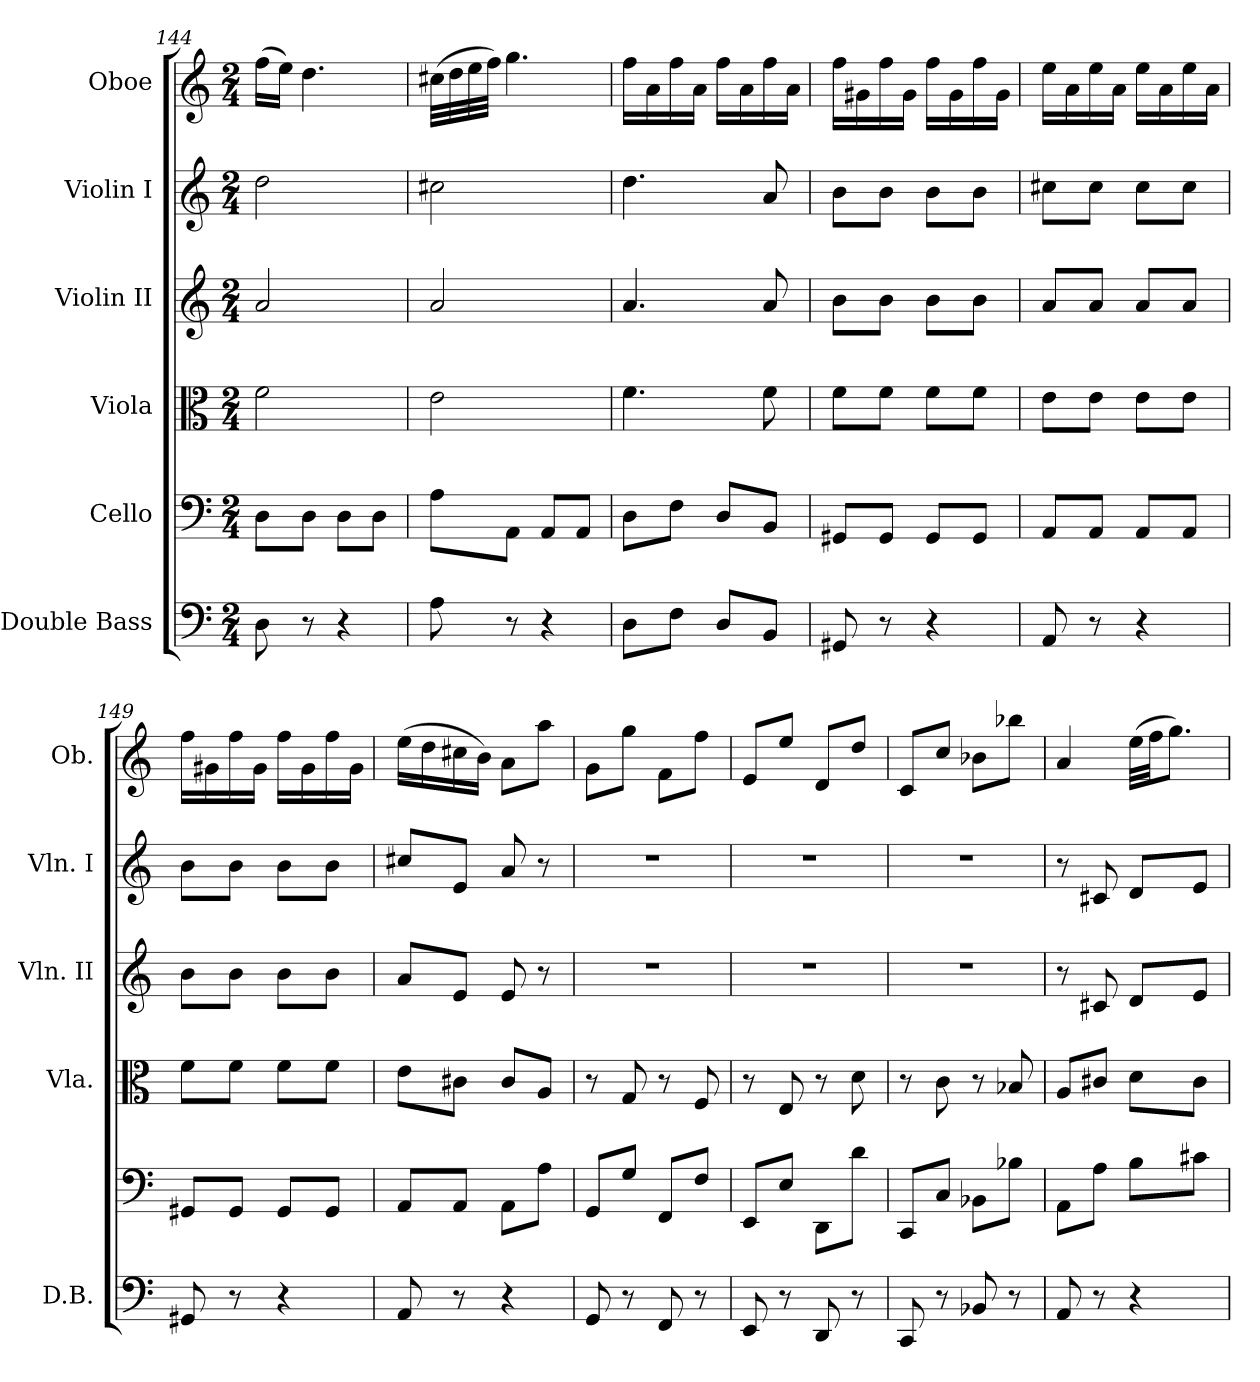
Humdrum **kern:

**kern	**kern	**kern	**kern	**kern	**kern
*part6	*part5	*part4	*part3	*part2	*part1
*staff6	*staff5	*staff4	*staff3	*staff2	*staff1
*I"Double Bass	*I"Cello	*I"Viola	*I"Violin II	*I"Violin I	*I"Oboe
*I'D.B.	*	*I'Vla.	*I'Vln. II	*I'Vln. I	*I'Ob.
*clefF4	*clefF4	*clefC3	*clefG2	*clefG2	*clefG2
*ITrd7c12	*	*	*	*	*
*k[]	*k[]	*k[]	*k[]	*k[]	*k[]
*M2/4	*M2/4	*M2/4	*M2/4	*M2/4	*M2/4
=144	=144	=144	=144	=144	=144
8DD\	8D\L	2f\	2a/	2dd\	(>16ff\LL
.	.	.	.	.	16ee\JJ)
8r	8D\J	.	.	.	4.dd\
4r	8D\L	.	.	.	.
.	8D\J	.	.	.	.
=145	=145	=145	=145	=145	=145
8AA\	8A\L	2e\	2a/	2cc#X\	(>32cc#X\LLL
.	.	.	.	.	32dd\
.	.	.	.	.	32ee\
.	.	.	.	.	32ff\JJJ)
8r	8AA\J	.	.	.	4.gg\
4r	8AA/L	.	.	.	.
.	8AA/J	.	.	.	.
!!LO:LB:g=z
=146	=146	=146	=146	=146	=146
8DD\L	8D\L	4.f\	4.a/	4.dd\	16ff\LL
.	.	.	.	.	16a\
8FF\J	8F\J	.	.	.	16ff\
.	.	.	.	.	16a\JJ
8DD/L	8D/L	.	.	.	16ff\LL
.	.	.	.	.	16a\
8BBB/J	8BB/J	8f\	8a/	8a/	16ff\
.	.	.	.	.	16a\JJ
!!LO:PB:g=z
=147	=147	=147	=147	=147	=147
8GGG#X/	8GG#X/L	8f\L	8b\L	8b\L	16ff\LL
.	.	.	.	.	16g#X\
8r	8GG#/J	8f\J	8b\J	8b\J	16ff\
.	.	.	.	.	16g#\JJ
4r	8GG#/L	8f\L	8b\L	8b\L	16ff\LL
.	.	.	.	.	16g#\
.	8GG#/J	8f\J	8b\J	8b\J	16ff\
.	.	.	.	.	16g#\JJ
=148	=148	=148	=148	=148	=148
8AAA/	8AA/L	8e\L	8a/L	8cc#X\L	16ee\LL
.	.	.	.	.	16a\
8r	8AA/J	8e\J	8a/J	8cc#\J	16ee\
.	.	.	.	.	16a\JJ
4r	8AA/L	8e\L	8a/L	8cc#\L	16ee\LL
.	.	.	.	.	16a\
.	8AA/J	8e\J	8a/J	8cc#\J	16ee\
.	.	.	.	.	16a\JJ
=149	=149	=149	=149	=149	=149
8GGG#X/	8GG#X/L	8f\L	8b\L	8b\L	16ff\LL
.	.	.	.	.	16g#X\
8r	8GG#/J	8f\J	8b\J	8b\J	16ff\
.	.	.	.	.	16g#\JJ
4r	8GG#/L	8f\L	8b\L	8b\L	16ff\LL
.	.	.	.	.	16g#\
.	8GG#/J	8f\J	8b\J	8b\J	16ff\
.	.	.	.	.	16g#\JJ
=150	=150	=150	=150	=150	=150
8AAA/	8AA/L	8e\L	8a/L	8cc#X/L	(>16ee\LL
.	.	.	.	.	16dd\
8r	8AA/J	8c#X\J	8e/J	8e/J	16cc#X\
.	.	.	.	.	16b\JJ)
4r	8AA\L	8c#/L	8e/	8a/	8a\L
.	8A\J	8A/J	8r	8r	8aa\J
=151	=151	=151	=151	=151	=151
8GGG/	8GG/L	8r	2r	2r	8g\L
8r	8G/J	8G/	.	.	8gg\J
8FFF/	8FF/L	8r	.	.	8f\L
8r	8F/J	8F/	.	.	8ff\J
!!LO:LB:g=z
=152	=152	=152	=152	=152	=152
8EEE/	8EE/L	8r	2r	2r	8e/L
8r	8E/J	8E/	.	.	8ee/J
8DDD/	8DD\L	8r	.	.	8d/L
8r	8d\J	8d\	.	.	8dd/J
=153	=153	=153	=153	=153	=153
8CCC/	8CC/L	8r	2r	2r	8c/L
8r	8C/J	8c\	.	.	8cc/J
8BBB-X/	8BB-X\L	8r	.	.	8b-X\L
8r	8B-X\J	8B-X/	.	.	8bb-X\J
!!LO:PB:g=z
=154	=154	=154	=154	=154	=154
8AAA/	8AA\L	8A/L	8r	8r	4a/
8r	8A\J	8c#X/J	8c#X/	8c#X/	.
4r	8B\L	8d\L	8d/L	8d/L	(>32ee\LLL
.	.	.	.	.	32ff\JJ
.	.	.	.	.	8.gg\J)
.	8c#X\J	8c#\J	8e/J	8e/J	.
=	=	=	=	=	=
*-	*-	*-	*-	*-	*-
